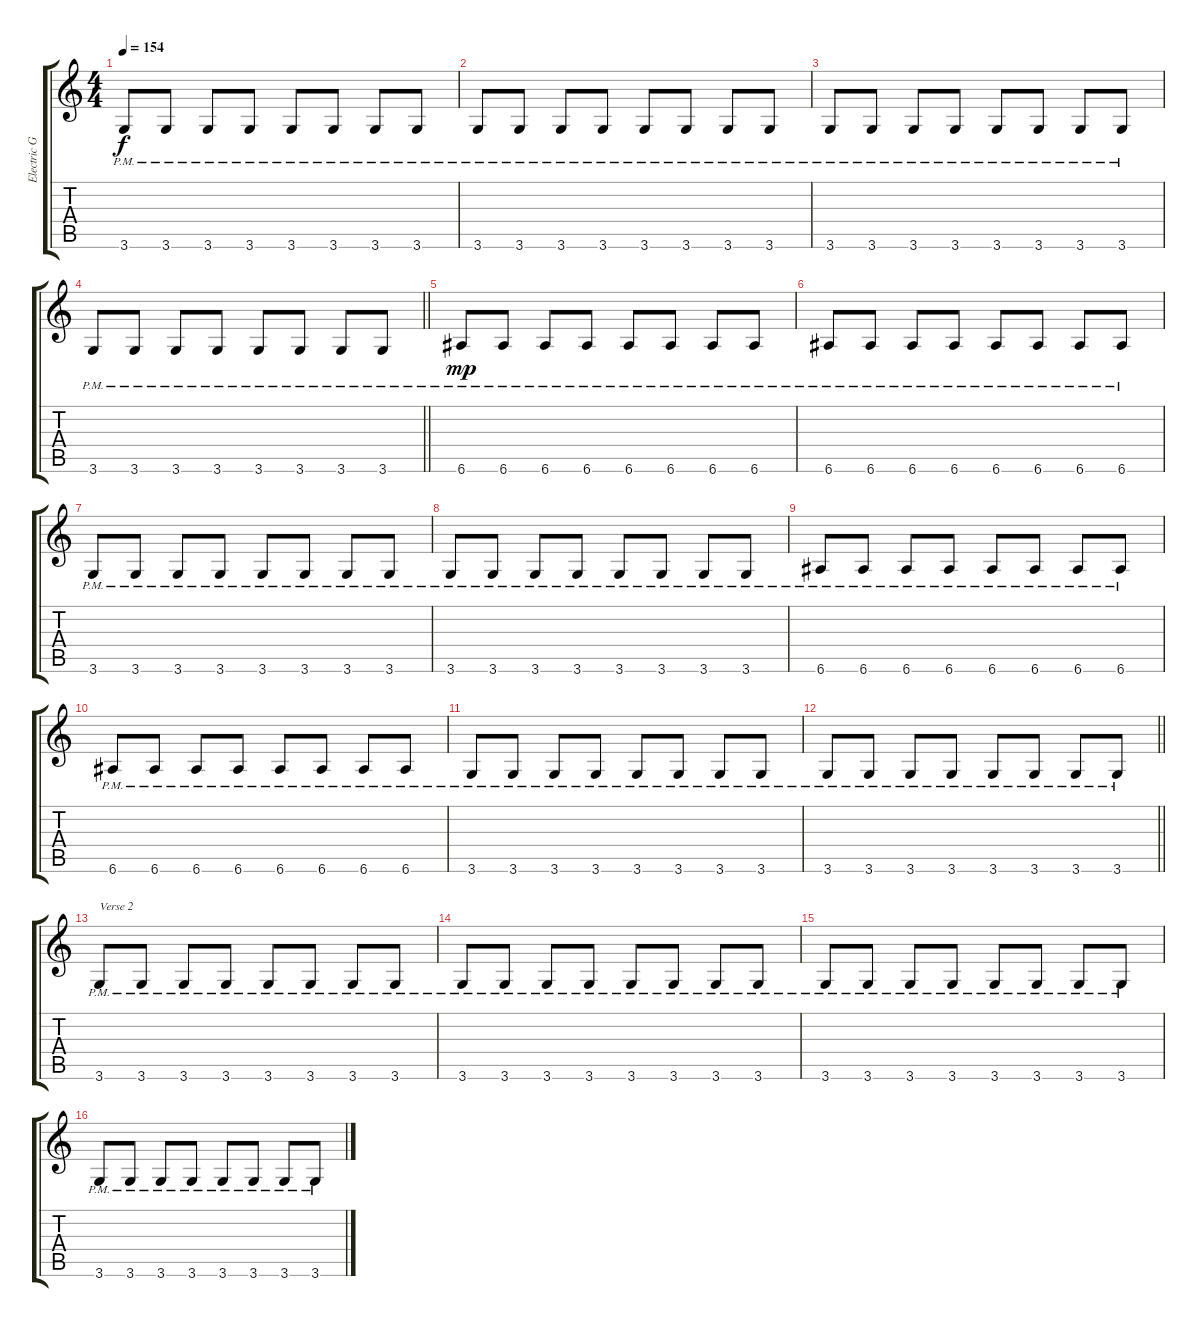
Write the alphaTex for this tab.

\track ("Electric Guitar 1" "Electric G") {instrument distortionguitar}
\staff {score tabs}
\tuning (E4 B3 G3 D3 A2 E2) {hide}
\ts (4 4)
\tempo 154
\clef g2
\ks c
3.6{pm}.8{dy f} 3.6{pm}.8 3.6{pm}.8 3.6{pm}.8 3.6{pm}.8 3.6{pm}.8 3.6{pm}.8 3.6{pm}.8 |
3.6{pm}.8 3.6{pm}.8 3.6{pm}.8 3.6{pm}.8 3.6{pm}.8 3.6{pm}.8 3.6{pm}.8 3.6{pm}.8 |
3.6{pm}.8 3.6{pm}.8 3.6{pm}.8 3.6{pm}.8 3.6{pm}.8 3.6{pm}.8 3.6{pm}.8 3.6{pm}.8 |
\barLineRight lightlight
3.6{pm}.8 3.6{pm}.8 3.6{pm}.8 3.6{pm}.8 3.6{pm}.8 3.6{pm}.8 3.6{pm}.8 3.6{pm}.8 |
6.6{pm}.8{dy mp} 6.6{pm}.8 6.6{pm}.8 6.6{pm}.8 6.6{pm}.8 6.6{pm}.8 6.6{pm}.8 6.6{pm}.8 |
6.6{pm}.8 6.6{pm}.8 6.6{pm}.8 6.6{pm}.8 6.6{pm}.8 6.6{pm}.8 6.6{pm}.8 6.6{pm}.8 |
3.6{pm}.8 3.6{pm}.8 3.6{pm}.8 3.6{pm}.8 3.6{pm}.8 3.6{pm}.8 3.6{pm}.8 3.6{pm}.8 |
3.6{pm}.8 3.6{pm}.8 3.6{pm}.8 3.6{pm}.8 3.6{pm}.8 3.6{pm}.8 3.6{pm}.8 3.6{pm}.8 |
6.6{pm}.8 6.6{pm}.8 6.6{pm}.8 6.6{pm}.8 6.6{pm}.8 6.6{pm}.8 6.6{pm}.8 6.6{pm}.8 |
6.6{pm}.8 6.6{pm}.8 6.6{pm}.8 6.6{pm}.8 6.6{pm}.8 6.6{pm}.8 6.6{pm}.8 6.6{pm}.8 |
3.6{pm}.8 3.6{pm}.8 3.6{pm}.8 3.6{pm}.8 3.6{pm}.8 3.6{pm}.8 3.6{pm}.8 3.6{pm}.8 |
\barLineRight lightlight
3.6{pm}.8 3.6{pm}.8 3.6{pm}.8 3.6{pm}.8 3.6{pm}.8 3.6{pm}.8 3.6{pm}.8 3.6{pm}.8 |
3.6{pm}.8{txt "Verse 2"} 3.6{pm}.8 3.6{pm}.8 3.6{pm}.8 3.6{pm}.8 3.6{pm}.8 3.6{pm}.8 3.6{pm}.8 |
3.6{pm}.8 3.6{pm}.8 3.6{pm}.8 3.6{pm}.8 3.6{pm}.8 3.6{pm}.8 3.6{pm}.8 3.6{pm}.8 |
3.6{pm}.8 3.6{pm}.8 3.6{pm}.8 3.6{pm}.8 3.6{pm}.8 3.6{pm}.8 3.6{pm}.8 3.6{pm}.8 |
3.6{pm}.8 3.6{pm}.8 3.6{pm}.8 3.6{pm}.8 3.6{pm}.8 3.6{pm}.8 3.6{pm}.8 3.6{pm}.8
